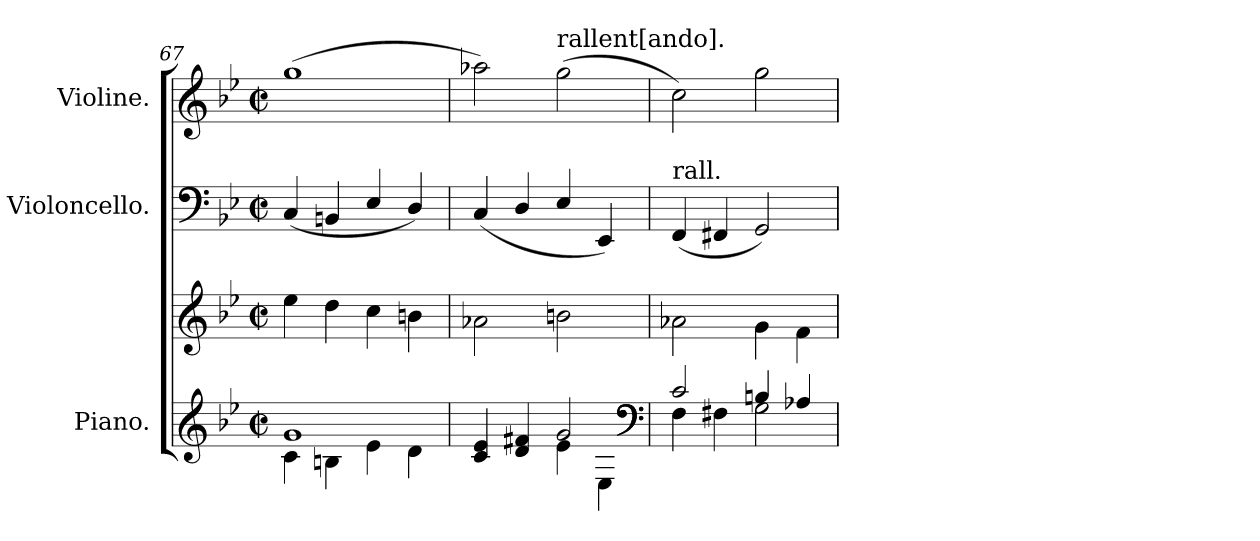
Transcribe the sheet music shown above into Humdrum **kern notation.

**kern	**kern	**kern	**kern
*part3	*part3	*part2	*part1
*staff4	*staff3	*staff2	*staff1
*I"Piano.	*	*I"Violoncello.	*I"Violine.
*	*	*I'vlc	*I'vl
*clefG2	*clefG2	*clefF4	*clefG2
*k[b-e-]	*k[b-e-]	*k[b-e-]	*k[b-e-]
*g:	*g:	*g:	*g:
*M2/2	*M2/2	*M2/2	*M2/2
*met(c|)	*met(c|)	*met(c|)	*met(c|)
=67	=67	=67	=67
*^	*	*	*
1g/	4c\	4ee-\	(>4C/	(1gg\
.	4Bn\	4dd\	4BBn/	.
.	4e-\	4cc\	4E-/	.
.	4d\	4bn\	4D/)	.
=68	=68	=68	=68	=68
4c/ 4e-/	4ryy	2a-X\	(>4C/	2aa-X\)
4d/ 4f#X/	4ryy	.	4D/	.
!	!	!	!	!LO:TX:a:t=rallent[ando].
2g/	4e-\	2bn\	4E-/	(2gg\
.	4E-\	.	4EE-/)	.
*clefF4	*	*	*	*
=69	=69	=69	=69	=69
!	!	!	!LO:TX:a:t=rall.	!
2c/	4F\	2a-X\	(>4FF/	2cc\)
.	4F#X\	.	4FF#X/	.
4Bn/	2G\	4g\	2GG/)	2gg\
4A-X/	.	4f\	.	.
*v	*v	*	*	*
=	=	=	=
*-	*-	*-	*-
